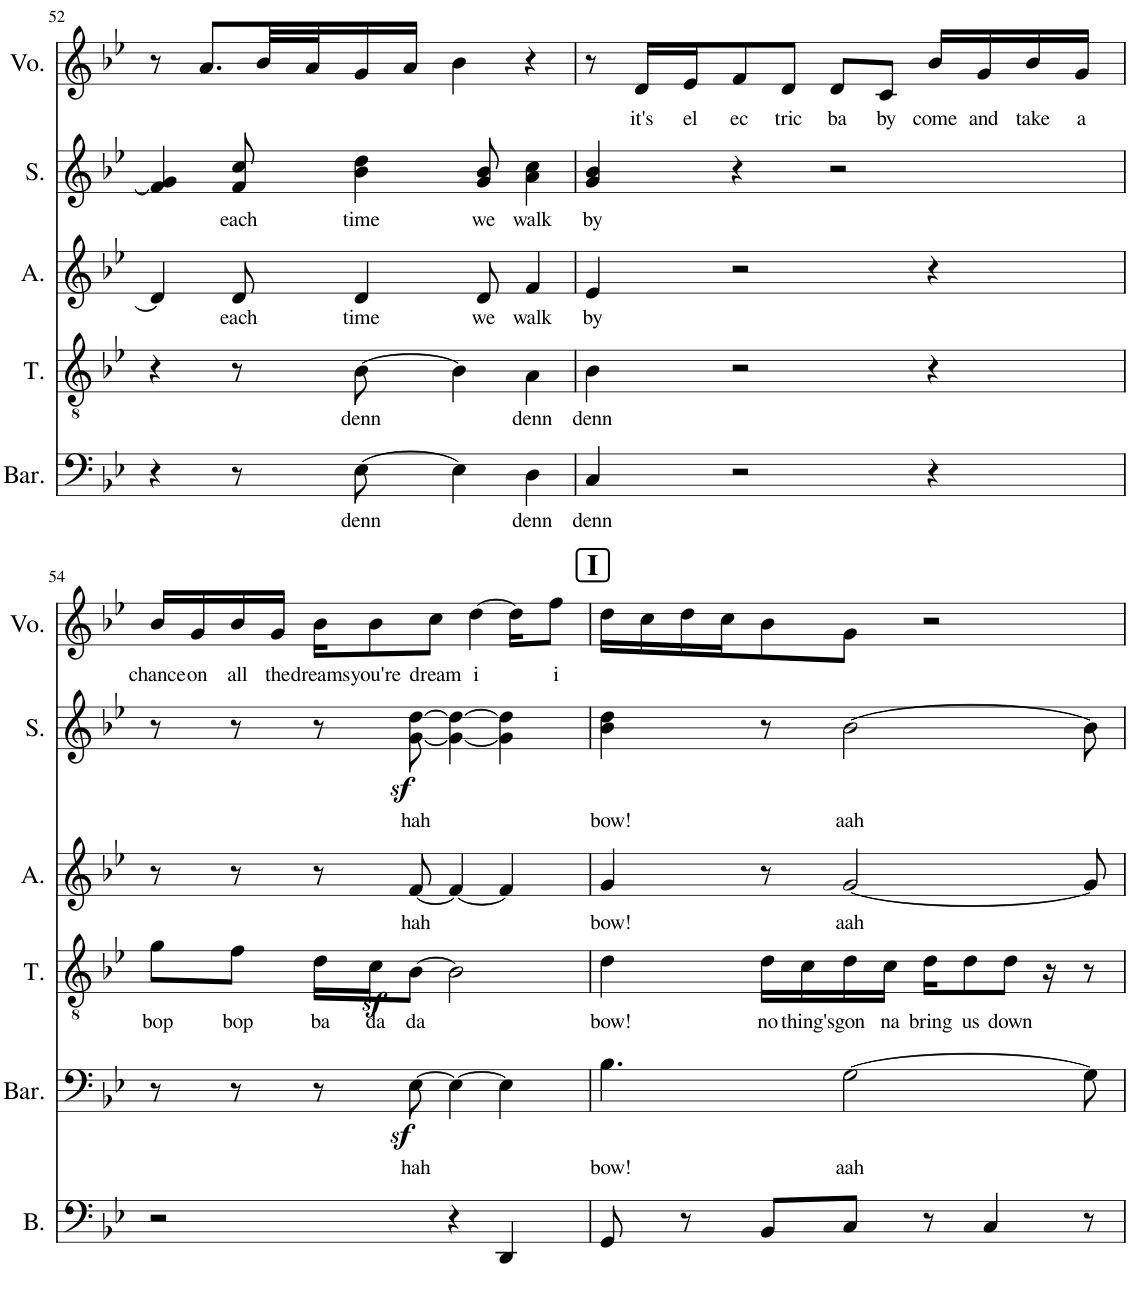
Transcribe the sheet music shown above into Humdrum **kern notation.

**kern	**kern	**text	**kern	**text	**kern	**text	**kern	**text	**kern	**text
*part6	*part5	*part5	*part4	*part4	*part3	*part3	*part2	*part2	*part1	*part1
*staff6	*staff5	*staff5	*staff4	*staff4	*staff3	*staff3	*staff2	*staff2	*staff1	*staff1
*I"Bass	*I"Baritone	*	*I"Tenor	*	*I"Alto	*	*I"Soprano	*	*I"Voice	*
*I'B.	*I'Bar.	*	*I'T.	*	*I'A.	*	*I'S.	*	*I'Vo.	*
!!LO:PB:g=z
*clefF4	*clefF4	*	*clefGv2	*	*clefG2	*	*clefG2	*	*clefG2	*
*k[b-e-]	*k[b-e-]	*	*k[b-e-]	*	*k[b-e-]	*	*k[b-e-]	*	*k[b-e-]	*
*B-:	*B-:	*	*B-:	*	*B-:	*	*B-:	*	*B-:	*
*M4/4	*M4/4	*	*M4/4	*	*M4/4	*	*M4/4	*	*M4/4	*
=52	=52	=52	=52	=52	=52	=52	=52	=52	=52	=52
1r	4r	.	4r	.	4d/]	.	4f/] 4g/	.	8r	.
.	.	.	.	.	.	.	.	.	8.a/L	.
!	!	!	!	!	!	!LO:LY:b	!	!LO:LY:b	!	!
.	8r	.	8r	.	8d/	each	8f/ 8cc/	each	.	.
.	.	.	.	.	.	.	.	.	32b-/LL	.
.	.	.	.	.	.	.	.	.	32a/J	.
!	!	!LO:LY:b	!	!LO:LY:b	!	!LO:LY:b	!	!LO:LY:b	!	!
.	[8E-\	denn	[8B-\	denn	4d/	time	4b-\ 4dd\	time	16g/	.
.	.	.	.	.	.	.	.	.	16a/JJ	.
.	4E-\]	.	4B-\]	.	.	.	.	.	4b-\	.
!	!	!	!	!	!	!LO:LY:b	!	!LO:LY:b	!	!
.	.	.	.	.	8d/	we	8g/ 8b-/	we	.	.
!	!	!LO:LY:b	!	!LO:LY:b	!	!LO:LY:b	!	!LO:LY:b	!	!
.	4D\	denn	4A\	denn	4f/	walk	4a\ 4cc\	walk	4r	.
=53	=53	=53	=53	=53	=53	=53	=53	=53	=53	=53
!	!	!LO:LY:b	!	!LO:LY:b	!	!LO:LY:b	!	!LO:LY:b	!	!
1r	4C/	denn	4B-\	denn	4e-/	by	4g/ 4b-/	by	8r	.
!	!	!	!	!	!	!	!	!	!	!LO:LY:b
.	.	.	.	.	.	.	.	.	16d/LL	it's
!	!	!	!	!	!	!	!	!	!	!LO:LY:b
.	.	.	.	.	.	.	.	.	16e-/J	el
!	!	!	!	!	!	!	!	!	!	!LO:LY:b
.	2r	.	2r	.	2r	.	4r	.	8f/	ec
!	!	!	!	!	!	!	!	!	!	!LO:LY:b
.	.	.	.	.	.	.	.	.	8d/J	tric
!	!	!	!	!	!	!	!	!	!	!LO:LY:b
.	.	.	.	.	.	.	2r	.	8d/L	ba
!	!	!	!	!	!	!	!	!	!	!LO:LY:b
.	.	.	.	.	.	.	.	.	8c/J	by
!	!	!	!	!	!	!	!	!	!	!LO:LY:b
.	4r	.	4r	.	4r	.	.	.	16b-/LL	come
!	!	!	!	!	!	!	!	!	!	!LO:LY:b
.	.	.	.	.	.	.	.	.	16g/	and
!	!	!	!	!	!	!	!	!	!	!LO:LY:b
.	.	.	.	.	.	.	.	.	16b-/	take
!	!	!	!	!	!	!	!	!	!	!LO:LY:b
.	.	.	.	.	.	.	.	.	16g/JJ	a
!!LO:LB:g=z
=54	=54	=54	=54	=54	=54	=54	=54	=54	=54	=54
!	!	!	!	!LO:LY:b	!	!	!	!	!	!LO:LY:b
2r	8r	.	8g\L	bop	8r	.	8r	.	16b-/LL	chance
!	!	!	!	!	!	!	!	!	!	!LO:LY:b
.	.	.	.	.	.	.	.	.	16g/	on
!	!	!	!	!LO:LY:b	!	!	!	!	!	!LO:LY:b
.	8r	.	8f\J	bop	8r	.	8r	.	16b-/	all
!	!	!	!	!	!	!	!	!	!	!LO:LY:b
.	.	.	.	.	.	.	.	.	16g/JJ	the
!	!	!	!	!LO:LY:b	!	!	!	!	!	!LO:LY:b
.	8r	.	16d\LL	ba	8r	.	8r	.	16b-\KL	dreams
!	!	!	!	!LO:LY:b	!	!	!	!	!	!LO:LY:b
.	.	.	16cz<\J	da	.	.	.	.	8b-\	you're
!	!	!LO:LY:b	!	!LO:LY:b	!	!LO:LY:b	!	!LO:LY:b	!	!
.	[8E-z<\	hah	[8B-\J	da	[8f/	hah	[8g\z< [8dd\z<	hah	.	.
!	!	!	!	!	!	!	!	!	!	!LO:LY:b
.	.	.	.	.	.	.	.	.	8cc\J	dream
4r	4E-\_	.	2B-\]	.	4f/_	.	4g\_ 4dd\_	.	.	.
!	!	!	!	!	!	!	!	!	!	!LO:LY:b
.	.	.	.	.	.	.	.	.	[4dd\	i
4DD/	4E-\]	.	.	.	4f/]	.	4g\] 4dd\]	.	.	.
.	.	.	.	.	.	.	.	.	16dd\KL]	.
!	!	!	!	!	!	!	!	!	!	!LO:LY:b
.	.	.	.	.	.	.	.	.	8ff\J	i
!!LO:REH:place=s1:a:B:cj:fs=14:t=I
=55	=55	=55	=55	=55	=55	=55	=55	=55	=55	=55
!	!	!LO:LY:b	!	!LO:LY:b	!	!LO:LY:b	!	!LO:LY:b	!	!
8GG/	4.B-\	bow!	4d\	bow!	4g/	bow!	4b-\ 4dd\	bow!	16dd\LL	.
.	.	.	.	.	.	.	.	.	16cc\	.
8r	.	.	.	.	.	.	.	.	16dd\	.
.	.	.	.	.	.	.	.	.	16cc\J	.
!	!	!	!	!LO:LY:b	!	!	!	!	!	!
8BB-/L	.	.	16d\LL	no	8r	.	8r	.	8b-\	.
!	!	!	!	!LO:LY:b	!	!	!	!	!	!
.	.	.	16c\	thing's	.	.	.	.	.	.
!	!	!LO:LY:b	!	!LO:LY:b	!	!LO:LY:b	!	!LO:LY:b	!	!
8C/J	[2G\	aah	16d\	gon	[2g/	aah	[2b-\	aah	8g\J	.
!	!	!	!	!LO:LY:b	!	!	!	!	!	!
.	.	.	16c\JJ	na	.	.	.	.	.	.
!	!	!	!	!LO:LY:b	!	!	!	!	!	!
8r	.	.	16d\KL	bring	.	.	.	.	2r	.
!	!	!	!	!LO:LY:b	!	!	!	!	!	!
.	.	.	8d\	us	.	.	.	.	.	.
4C/	.	.	.	.	.	.	.	.	.	.
!	!	!	!	!LO:LY:b	!	!	!	!	!	!
.	.	.	8d\J	down	.	.	.	.	.	.
.	.	.	16r	.	.	.	.	.	.	.
8r	8G\]	.	8r	.	8g/]	.	8b-\]	.	.	.
=	=	=	=	=	=	=	=	=	=	=
*-	*-	*-	*-	*-	*-	*-	*-	*-	*-	*-
